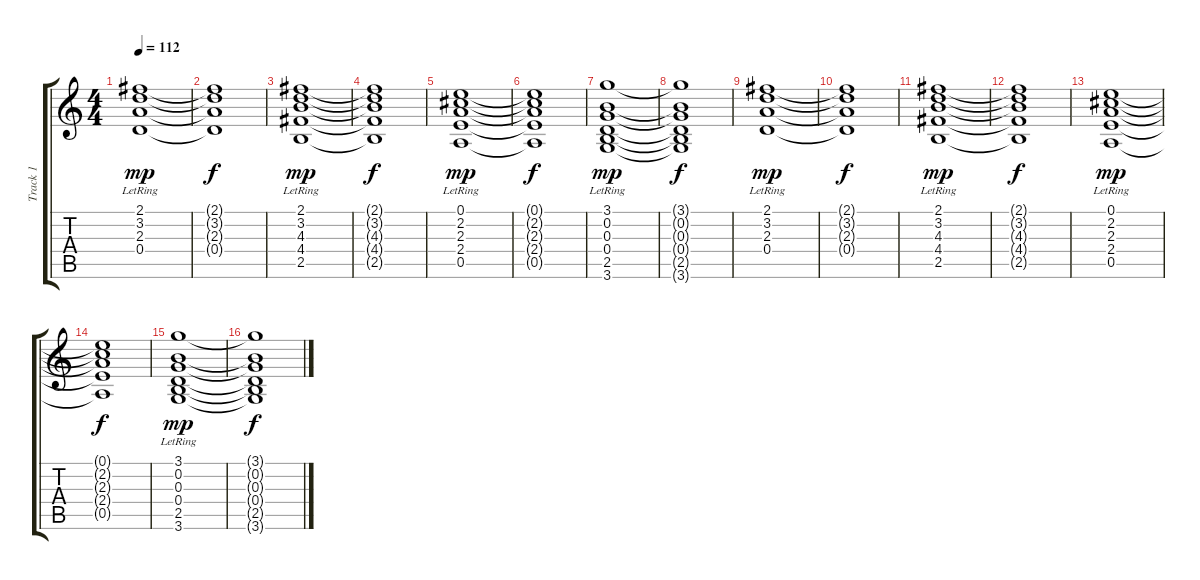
\track ("Track 1" "Track 1") {instrument electricguitarclean}
\staff {score tabs}
\tuning (E4 B3 G3 D3 A2 E2) {hide}
\ts (4 4)
\tempo 112
\clef g2
\ks c
(2.1{lr} 3.2{lr} 2.3{lr} 0.4{lr}).1{dy mp} |
(2.1{t} 3.2{t} 2.3{t} 0.4{t}).1{dy f} |
(2.1{lr} 3.2{lr} 4.3{lr} 4.4{lr} 2.5{lr}).1{dy mp} |
(2.1{t} 3.2{t} 4.3{t} 4.4{t} 2.5{t}).1{dy f} |
(0.1{lr} 2.2{lr} 2.3{lr} 2.4{lr} 0.5{lr}).1{dy mp} |
(0.1{t} 2.2{t} 2.3{t} 2.4{t} 0.5{t}).1{dy f} |
(3.1{lr} 0.2{lr} 0.3{lr} 0.4{lr} 2.5{lr} 3.6{lr}).1{dy mp} |
(3.1{t} 0.2{t} 0.3{t} 0.4{t} 2.5{t} 3.6{t}).1{dy f} |
(2.1{lr} 3.2{lr} 2.3{lr} 0.4{lr}).1{dy mp} |
(2.1{t} 3.2{t} 2.3{t} 0.4{t}).1{dy f} |
(2.1{lr} 3.2{lr} 4.3{lr} 4.4{lr} 2.5{lr}).1{dy mp} |
(2.1{t} 3.2{t} 4.3{t} 4.4{t} 2.5{t}).1{dy f} |
(0.1{lr} 2.2{lr} 2.3{lr} 2.4{lr} 0.5{lr}).1{dy mp} |
(0.1{t} 2.2{t} 2.3{t} 2.4{t} 0.5{t}).1{dy f} |
(3.1{lr} 0.2{lr} 0.3{lr} 0.4{lr} 2.5{lr} 3.6{lr}).1{dy mp} |
(3.1{t} 0.2{t} 0.3{t} 0.4{t} 2.5{t} 3.6{t}).1{dy f}
